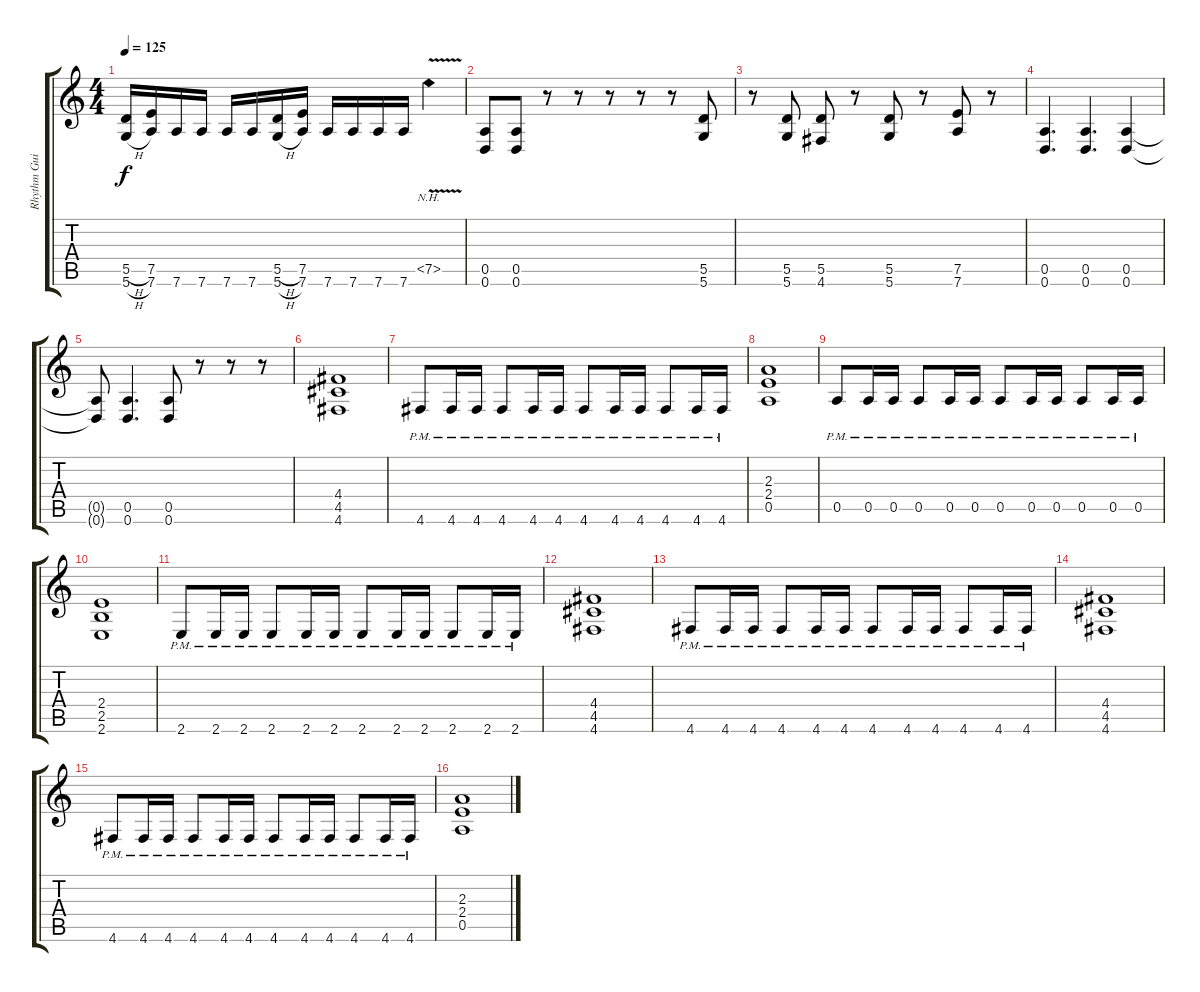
\track ("Rhythm Guitar" "Rhythm Gui") {instrument distortionguitar}
\staff {score tabs}
\tuning (E4 B3 G3 D3 A2 D2) {hide}
\ts (4 4)
\tempo 125
\clef g2
\ks c
(5.5{h} 5.6{h}).16{dy f} (7.5 7.6).16 7.6.16 7.6.16 7.6.16 7.6.16 (5.5{h} 5.6{h}).16 (7.5 7.6).16 7.6.16 7.6.16 7.6.16 7.6.16 7.5{nh v}.4 |
(0.5 0.6).8 (0.5 0.6).8 r.8 r.8 r.8 r.8 r.8 (5.5 5.6).8 |
r.8 (5.5 5.6).8 (5.5 4.6).8 r.8 (5.5 5.6).8 r.8 (7.5 7.6).8 r.8 |
(0.5 0.6).4{d} (0.5 0.6).4{d} (0.5 0.6).4 |
(0.5{t} 0.6{t}).8 (0.5 0.6).4{d} (0.5 0.6).8 r.8 r.8 r.8 |
(4.4 4.5 4.6).1 |
4.6{pm}.8 4.6{pm}.16 4.6{pm}.16 4.6{pm}.8 4.6{pm}.16 4.6{pm}.16 4.6{pm}.8 4.6{pm}.16 4.6{pm}.16 4.6{pm}.8 4.6{pm}.16 4.6{pm}.16 |
(2.3 2.4 0.5).1 |
0.5{pm}.8 0.5{pm}.16 0.5{pm}.16 0.5{pm}.8 0.5{pm}.16 0.5{pm}.16 0.5{pm}.8 0.5{pm}.16 0.5{pm}.16 0.5{pm}.8 0.5{pm}.16 0.5{pm}.16 |
(2.4 2.5 2.6).1 |
2.6{pm}.8 2.6{pm}.16 2.6{pm}.16 2.6{pm}.8 2.6{pm}.16 2.6{pm}.16 2.6{pm}.8 2.6{pm}.16 2.6{pm}.16 2.6{pm}.8 2.6{pm}.16 2.6{pm}.16 |
(4.4 4.5 4.6).1 |
4.6{pm}.8 4.6{pm}.16 4.6{pm}.16 4.6{pm}.8 4.6{pm}.16 4.6{pm}.16 4.6{pm}.8 4.6{pm}.16 4.6{pm}.16 4.6{pm}.8 4.6{pm}.16 4.6{pm}.16 |
(4.4 4.5 4.6).1 |
4.6{pm}.8 4.6{pm}.16 4.6{pm}.16 4.6{pm}.8 4.6{pm}.16 4.6{pm}.16 4.6{pm}.8 4.6{pm}.16 4.6{pm}.16 4.6{pm}.8 4.6{pm}.16 4.6{pm}.16 |
(2.3 2.4 0.5).1
